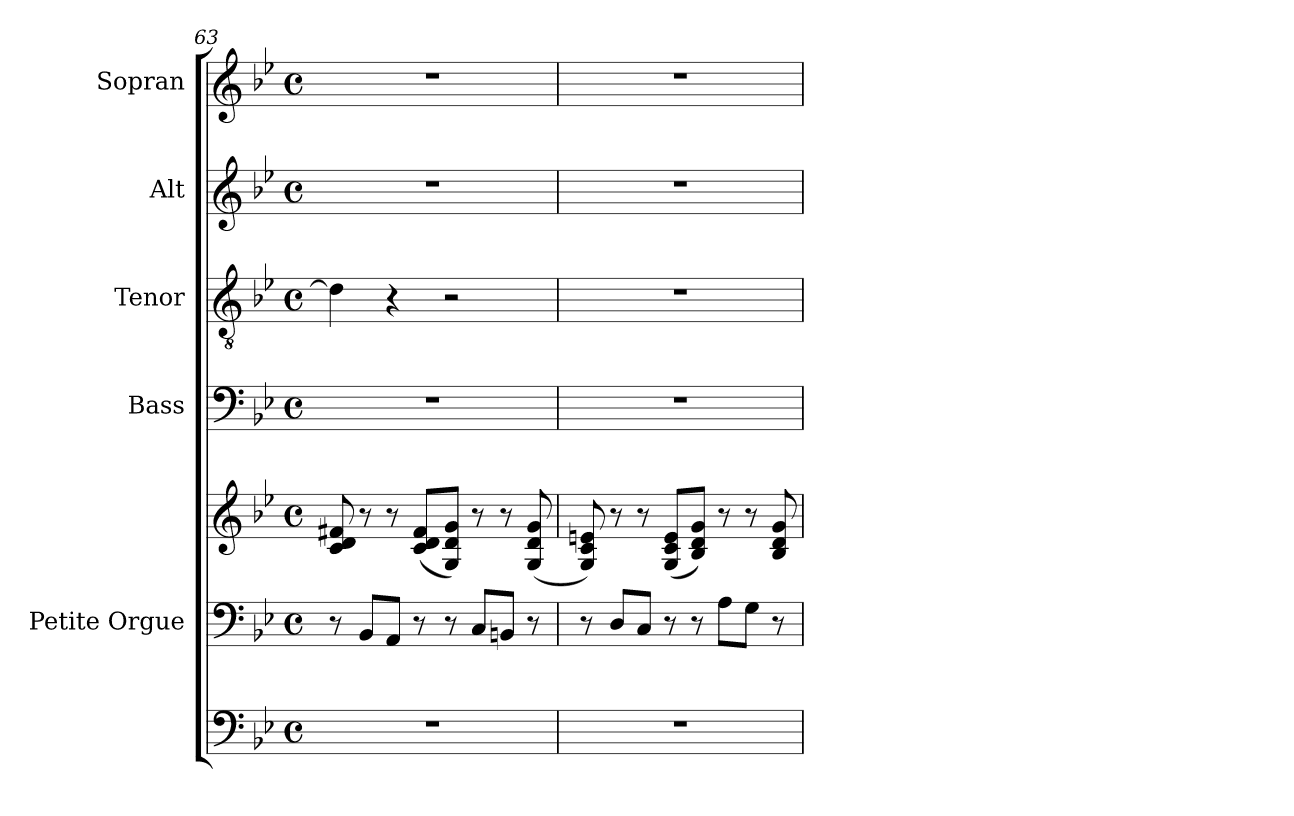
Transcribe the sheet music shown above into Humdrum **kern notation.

**kern	**kern	**kern	**kern	**kern	**kern	**kern
*part6	*part5	*part5	*part4	*part3	*part2	*part1
*staff7	*staff6	*staff5	*staff4	*staff3	*staff2	*staff1
*	*I"Petite Orgue	*	*I"Bass	*I"Tenor	*I"Alt	*I"Sopran
*	*I'Org. 1	*	*I'B.	*I'T.	*I'A.	*I'S.
*clefF4	*clefF4	*clefG2	*clefF4	*clefGv2	*clefG2	*clefG2
*k[b-e-]	*k[b-e-]	*k[b-e-]	*k[b-e-]	*k[b-e-]	*k[b-e-]	*k[b-e-]
*B-:	*B-:	*B-:	*B-:	*B-:	*B-:	*B-:
*M4/4	*M4/4	*M4/4	*M4/4	*M4/4	*M4/4	*M4/4
*met(c)	*met(c)	*met(c)	*met(c)	*met(c)	*met(c)	*met(c)
=63	=63	=63	=63	=63	=63	=63
1r	8r	8c/ 8d/ 8f#X/	1r	4d\]	1r	1r
.	8BB-/L	8r	.	.	.	.
.	8AA/J	8r	.	4r	.	.
.	8r	(<8c/ 8d/ 8f#/L	.	.	.	.
.	8r	8G/ 8d/ 8g/J)	.	2r	.	.
.	8C/L	8r	.	.	.	.
.	8BBn/J	8r	.	.	.	.
.	8r	(<8G/ 8d/ 8g/	.	.	.	.
=64	=64	=64	=64	=64	=64	=64
1r	8r	8G/ 8c/ 8en/)	1r	1r	1r	1r
.	8D/L	8r	.	.	.	.
.	8C/J	8r	.	.	.	.
.	8r	(<8G/ 8c/ 8e/L	.	.	.	.
.	8r	8B-/ 8d/ 8g/J)	.	.	.	.
.	8A\L	8r	.	.	.	.
.	8G\J	8r	.	.	.	.
.	8r	8B-/ 8d/ 8g/	.	.	.	.
=	=	=	=	=	=	=
*-	*-	*-	*-	*-	*-	*-
